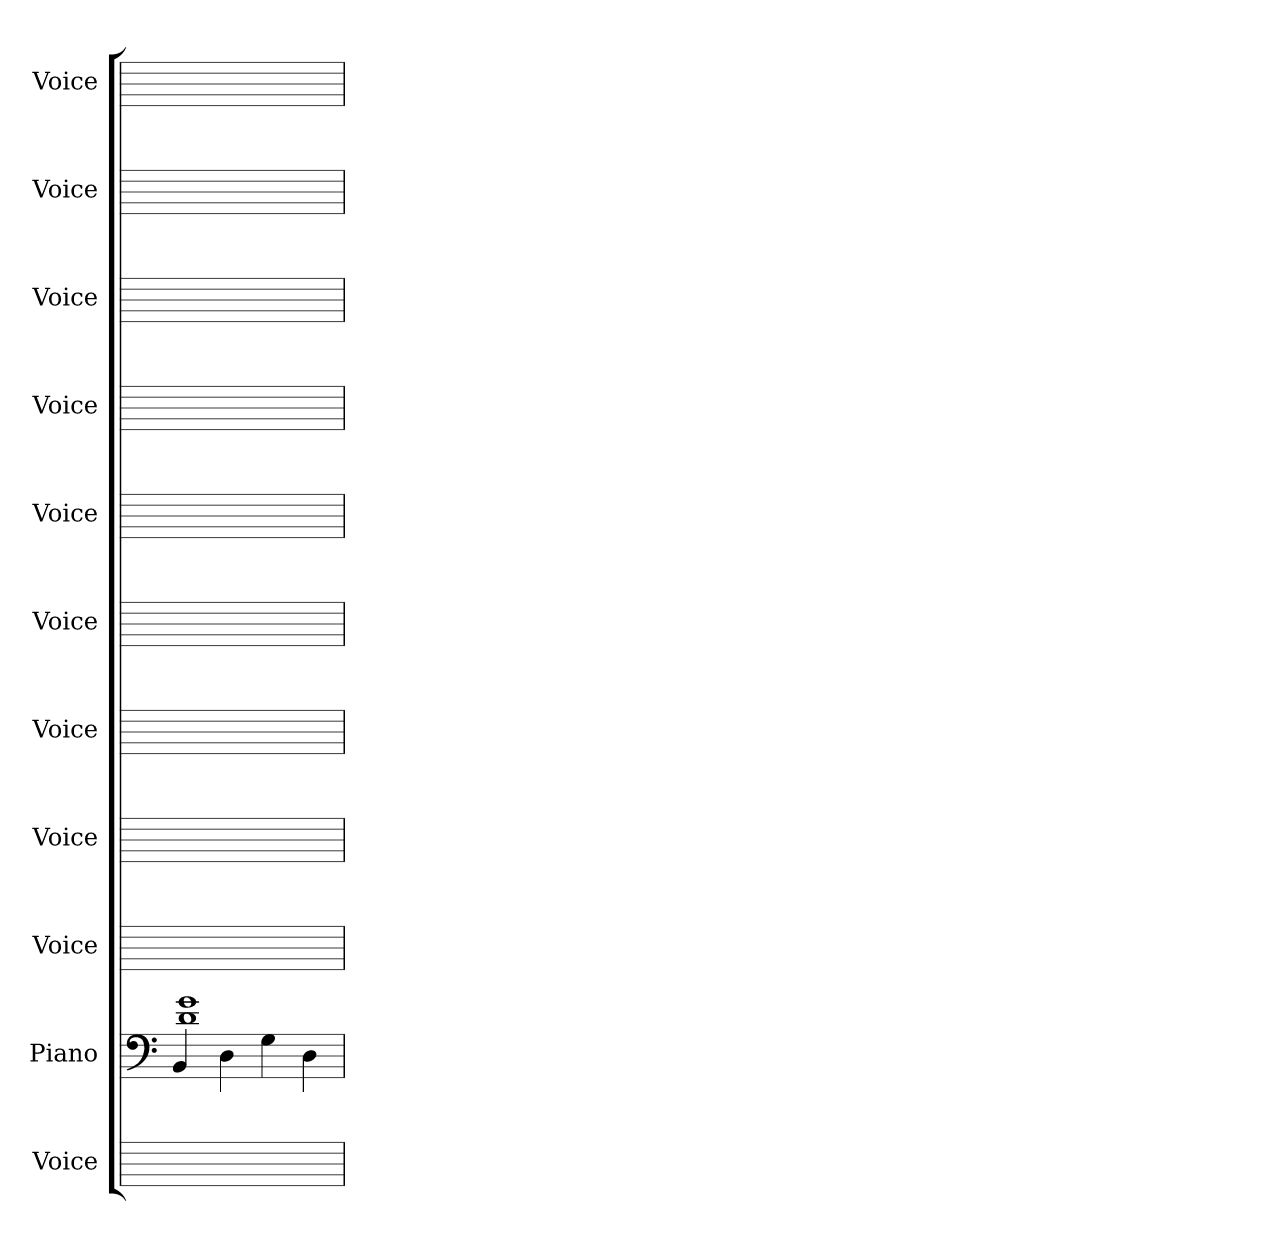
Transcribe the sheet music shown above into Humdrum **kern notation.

**kern	**kern	**kern	**kern	**kern	**kern	**kern	**kern	**kern	**kern	**kern
*part11	*part10	*part9	*part8	*part7	*part6	*part5	*part4	*part3	*part2	*part1
*staff11	*staff10	*staff9	*staff8	*staff7	*staff6	*staff5	*staff4	*staff3	*staff2	*staff1
*I"Voice	*I"Piano	*I"Voice	*I"Voice	*I"Voice	*I"Voice	*I"Voice	*I"Voice	*I"Voice	*I"Voice	*I"Voice
*	*I'Pno	*	*	*	*	*	*	*	*	*
!!LO:LB:g=z
*	*clefF4	*	*	*	*	*	*	*	*	*
=	=	=	=	=	=	=	=	=	=	=
*	*^	*	*	*	*	*	*	*	*	*
*	*	*^	*	*	*	*	*	*	*	*	*
4ryy	1g	1d	4BB/	4ryy	4ryy	4ryy	4ryy	4ryy	4ryy	4ryy	4ryy	4ryy
2.ryy	.	.	4D\	2.ryy	2.ryy	2.ryy	2.ryy	2.ryy	2.ryy	2.ryy	2.ryy	2.ryy
.	.	.	4G\	.	.	.	.	.	.	.	.	.
.	.	.	4D\	.	.	.	.	.	.	.	.	.
*	*v	*v	*v	*	*	*	*	*	*	*	*	*
=	=	=	=	=	=	=	=	=	=	=
*-	*-	*-	*-	*-	*-	*-	*-	*-	*-	*-
